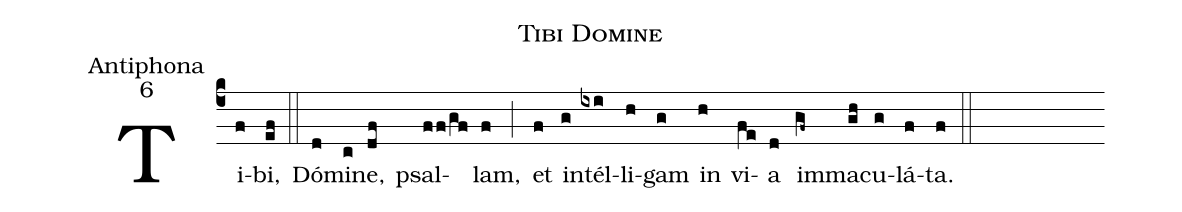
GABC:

name:Tibi Domine;
office-part:Antiphona;
mode:6;
%%
(c4) Ti(f)bi,(ef) (::)
Dó(d)mi(c)ne,(df) psal(ff/gf)lam,(f) (;) et(f) in(g)tél(ixi)li(h)gam(g) in(h) vi(fe)a(d) im(gf~)ma(gh)cu(g)lá(f)ta.(f) (::)
